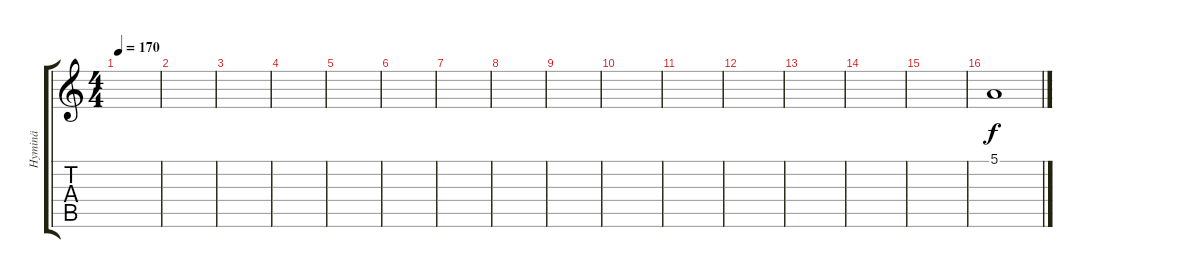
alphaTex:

\track ("Hyminä" "Hyminä") {instrument pad4choir}
\staff {score tabs}
\tuning (E4 B3 G3 D3 A2 E2) {hide}
\ts (4 4)
\tempo 170
\clef g2
\ks c
|
|
|
|
|
|
|
|
|
|
|
|
|
|
|
5.1.1
